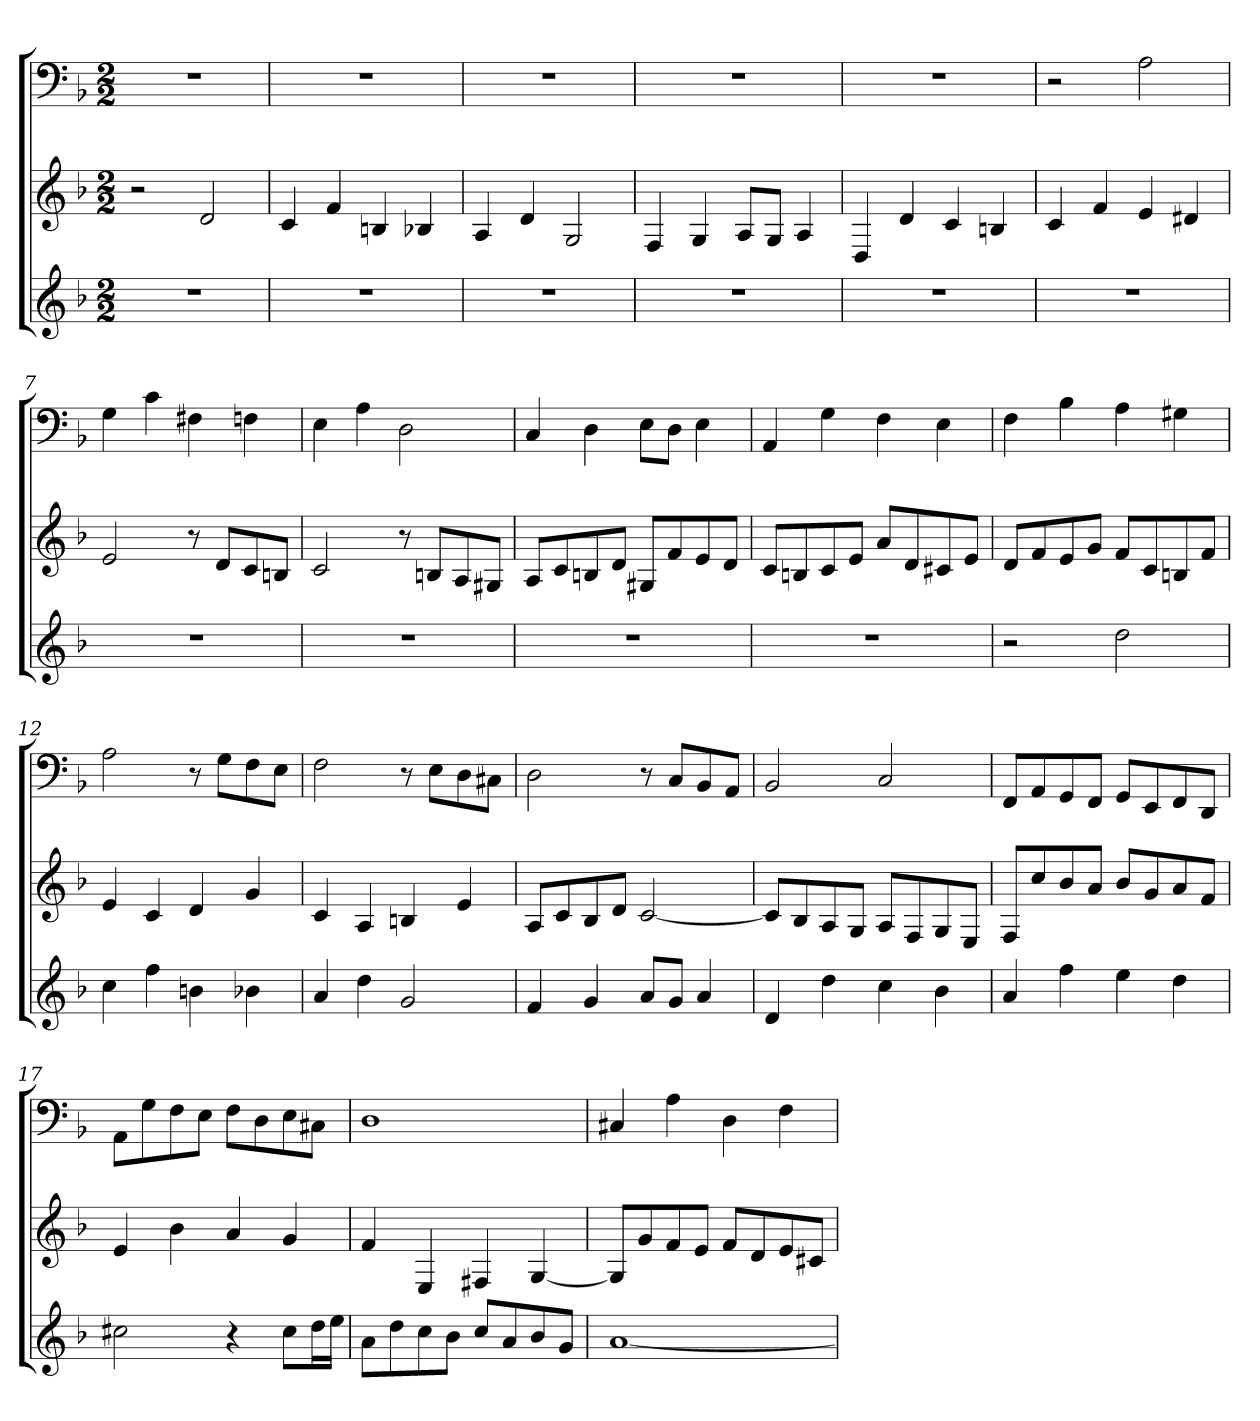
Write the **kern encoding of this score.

**kern	**kern	**kern
*part3	*part2	*part1
*staff3	*staff2	*staff1
*k[b-]	*k[b-]	*k[b-]
*d:	*d:	*d:
*M2/2	*M2/2	*M2/2
=1	=1	=1
1r	2r	1r
.	2d	.
=2	=2	=2
1r	4c	1r
.	4f	.
.	4Bn	.
.	4B-X	.
=3	=3	=3
1r	4A	1r
.	4d	.
.	2G	.
=4	=4	=4
1r	4F	1r
.	4G	.
.	8AL	.
.	8GJ	.
.	4A	.
=5	=5	=5
1r	4D	1r
.	4d	.
.	4c	.
.	4Bn	.
=6	=6	=6
1r	4c	2r
.	4f	.
.	4e	2A
.	4d#X	.
=7	=7	=7
1r	2e	4G
.	.	4c
.	8r	4F#X
.	8dL	.
.	8c	4Fn
.	8BnJ	.
=8	=8	=8
1r	2c	4E
.	.	4A
.	8r	2D
.	8BnL	.
.	8A	.
.	8G#XJ	.
=9	=9	=9
1r	8AL	4C
.	8c	.
.	8Bn	4D
.	8dJ	.
.	8G#XL	8EL
.	8f	8DJ
.	8e	4E
.	8dJ	.
=10	=10	=10
1r	8cL	4AA
.	8Bn	.
.	8c	4G
.	8eJ	.
.	8aL	4F
.	8d	.
.	8c#X	4E
.	8eJ	.
=11	=11	=11
2r	8dL	4F
.	8f	.
.	8e	4B-
.	8gJ	.
2dd	8fL	4A
.	8c	.
.	8Bn	4G#X
.	8fJ	.
=12	=12	=12
4cc	4e	2A
4ff	4c	.
4bn	4d	8r
.	.	8GL
4b-X	4g	8F
.	.	8EJ
=13	=13	=13
4a	4c	2F
4dd	4A	.
2g	4Bn	8r
.	.	8EL
.	4e	8D
.	.	8C#XJ
=14	=14	=14
4f	8AL	2D
.	8c	.
4g	8B-	.
.	8dJ	.
8aL	[2c	8r
8gJ	.	8CL
4a	.	8BB-
.	.	8AAJ
=15	=15	=15
4d	8cL]	2BB-
.	8B-	.
4dd	8A	.
.	8GJ	.
4cc	8AL	2C
.	8F	.
4b-	8G	.
.	8EJ	.
=16	=16	=16
4a	8FL	8FFL
.	8cc	8AA
4ff	8b-	8GG
.	8aJ	8FFJ
4ee	8b-L	8GGL
.	8g	8EE
4dd	8a	8FF
.	8fJ	8DDJ
=17	=17	=17
2cc#X	4e	8AAL
.	.	8G
.	4b-	8F
.	.	8EJ
4r	4a	8FL
.	.	8D
8cc#L	4g	8E
16ddL	.	8C#XJ
16eeJJ	.	.
=18	=18	=18
8aL	4f	1D
8dd	.	.
8cc	4E	.
8b-J	.	.
8ccL	4F#X	.
8a	.	.
8b-	[4G	.
8gJ	.	.
=19	=19	=19
[1a	8GL]	4C#X
.	8g	.
.	8f	4A
.	8eJ	.
.	8fL	4D
.	8d	.
.	8e	4F
.	8c#XJ	.
=	=	=
*-	*-	*-
